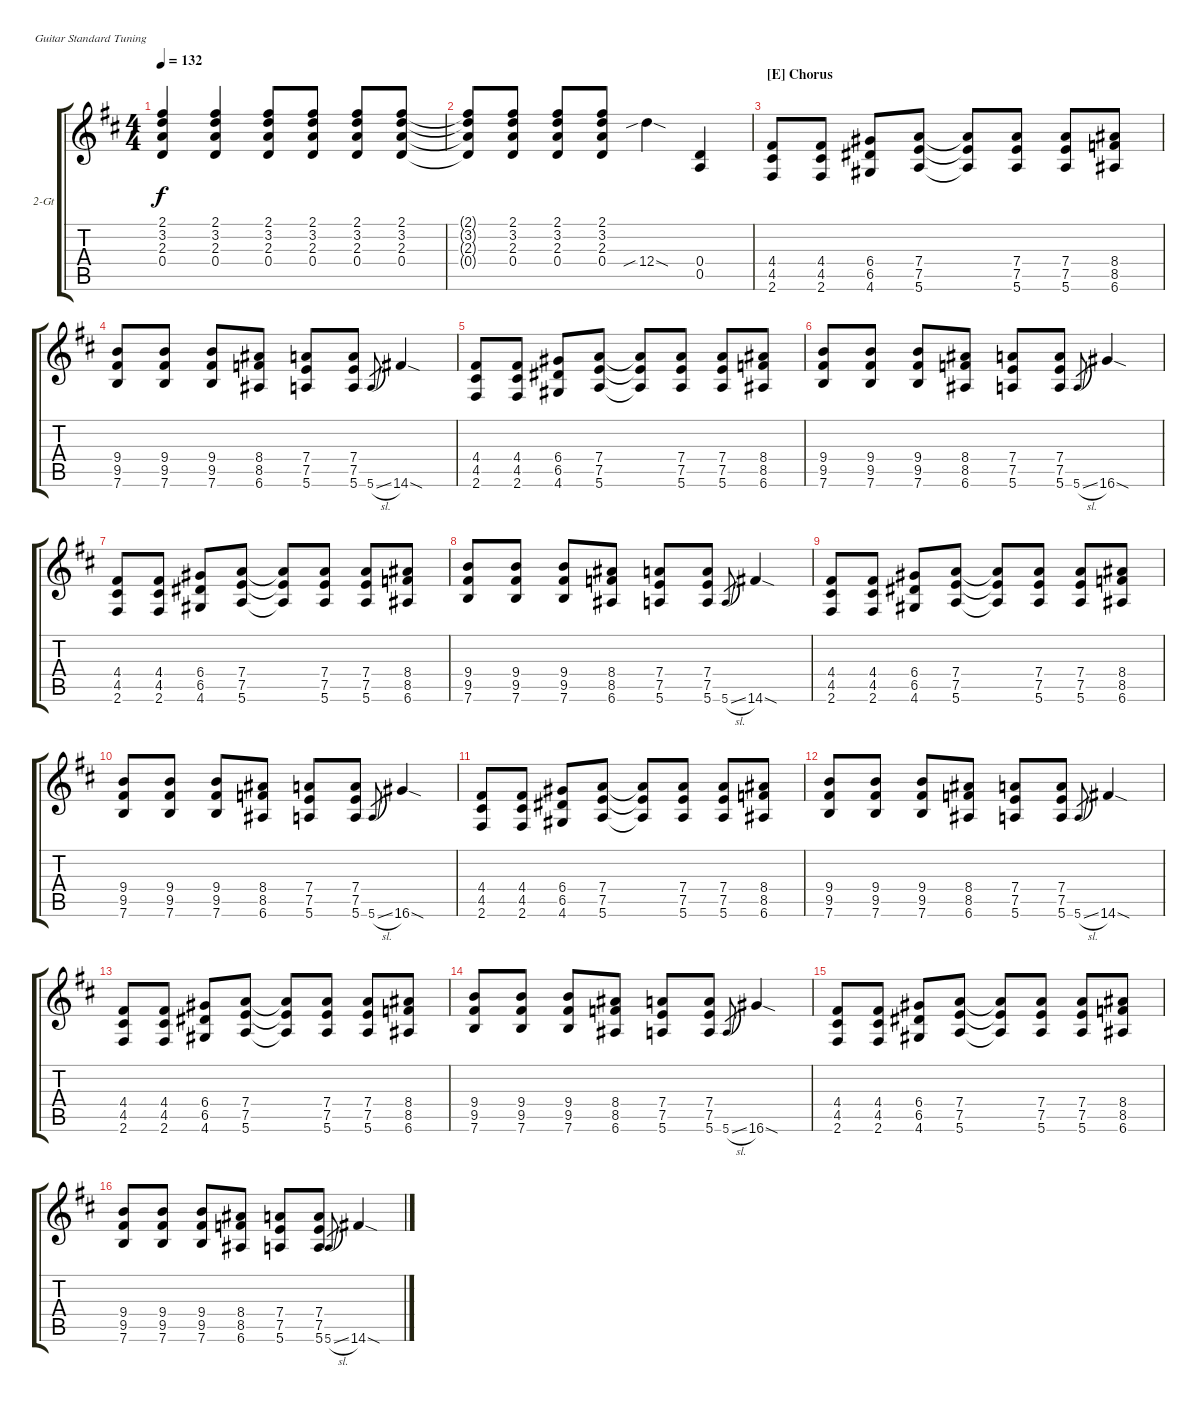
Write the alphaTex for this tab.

\defaultSystemsLayout 4
\bracketExtendMode groupsimilarinstruments
\firstSystemTrackNameOrientation horizontal
\otherSystemsTrackNameOrientation horizontal
\track ("2 Guitar" "2-Gt") {instrument distortionguitar}
\staff {score tabs}
\tuning (E4 B3 G3 D3 A2 E2)
\ts (4 4)
\tempo 132
\clef g2
\scale
1.06305
\ks d
(2.1 3.2 2.3 0.4).4{dy f} (2.1 3.2 2.3 0.4).4 (2.1 3.2 2.3 0.4).8 (2.1 3.2 2.3 0.4).8 (2.1 3.2 2.3 0.4).8 (2.1 3.2 2.3 0.4).8 |
\scale
0.936948 (2.1{t} 3.2{t} 2.3{t} 0.4{t}).8 (2.1 3.2 2.3 0.4).8 (2.1 3.2 2.3 0.4).8 (2.1 3.2 2.3 0.4).8 12.4{sib sod}.4 (0.5 0.4).4 |
\section ("E" "Chorus")
\scale
1.06305 (2.6 4.5 4.4).8 (2.6 4.5 4.4).8 (4.6 6.5 6.4).8 (5.6 7.5 7.4).8 (5.6{t} 7.5{t} 7.4{t}).8 (5.6 7.5 7.4).8 (5.6 7.5 7.4).8 (6.6 8.5 8.4).8 |
\scale
0.936948 (7.6 9.5 9.4).8 (7.6 9.5 9.4).8 (7.6 9.5 9.4).8 (6.6 8.5 8.4).8 (5.6 7.5 7.4).8 (5.6 7.5 7.4).8 5.6{sl}.8{gr} 14.6{sod}.4 |
\scale
1.06305 (2.6 4.5 4.4).8 (2.6 4.5 4.4).8 (4.6 6.5 6.4).8 (5.6 7.5 7.4).8 (5.6{t} 7.5{t} 7.4{t}).8 (5.6 7.5 7.4).8 (5.6 7.5 7.4).8 (6.6 8.5 8.4).8 |
\scale
0.936948 (7.6 9.5 9.4).8 (7.6 9.5 9.4).8 (7.6 9.5 9.4).8 (6.6 8.5 8.4).8 (5.6 7.5 7.4).8 (5.6 7.5 7.4).8 5.6{sl}.8{gr} 16.6{sod}.4 |
\scale
1.06305 (2.6 4.5 4.4).8 (2.6 4.5 4.4).8 (4.6 6.5 6.4).8 (5.6 7.5 7.4).8 (5.6{t} 7.5{t} 7.4{t}).8 (5.6 7.5 7.4).8 (5.6 7.5 7.4).8 (6.6 8.5 8.4).8 |
\scale
0.936948 (7.6 9.5 9.4).8 (7.6 9.5 9.4).8 (7.6 9.5 9.4).8 (6.6 8.5 8.4).8 (5.6 7.5 7.4).8 (5.6 7.5 7.4).8 5.6{sl}.8{gr} 14.6{sod}.4 |
\scale
1.06305 (2.6 4.5 4.4).8 (2.6 4.5 4.4).8 (4.6 6.5 6.4).8 (5.6 7.5 7.4).8 (5.6{t} 7.5{t} 7.4{t}).8 (5.6 7.5 7.4).8 (5.6 7.5 7.4).8 (6.6 8.5 8.4).8 |
\scale
0.936948 (7.6 9.5 9.4).8 (7.6 9.5 9.4).8 (7.6 9.5 9.4).8 (6.6 8.5 8.4).8 (5.6 7.5 7.4).8 (5.6 7.5 7.4).8 5.6{sl}.8{gr} 16.6{sod}.4 |
\scale
1.06305 (2.6 4.5 4.4).8 (2.6 4.5 4.4).8 (4.6 6.5 6.4).8 (5.6 7.5 7.4).8 (5.6{t} 7.5{t} 7.4{t}).8 (5.6 7.5 7.4).8 (5.6 7.5 7.4).8 (6.6 8.5 8.4).8 |
\scale
0.936948 (7.6 9.5 9.4).8 (7.6 9.5 9.4).8 (7.6 9.5 9.4).8 (6.6 8.5 8.4).8 (5.6 7.5 7.4).8 (5.6 7.5 7.4).8 5.6{sl}.8{gr} 14.6{sod}.4 |
\scale
1.06305 (2.6 4.5 4.4).8 (2.6 4.5 4.4).8 (4.6 6.5 6.4).8 (5.6 7.5 7.4).8 (5.6{t} 7.5{t} 7.4{t}).8 (5.6 7.5 7.4).8 (5.6 7.5 7.4).8 (6.6 8.5 8.4).8 |
\scale
0.936948 (7.6 9.5 9.4).8 (7.6 9.5 9.4).8 (7.6 9.5 9.4).8 (6.6 8.5 8.4).8 (5.6 7.5 7.4).8 (5.6 7.5 7.4).8 5.6{sl}.8{gr} 16.6{sod}.4 |
\scale
1.06305 (2.6 4.5 4.4).8 (2.6 4.5 4.4).8 (4.6 6.5 6.4).8 (5.6 7.5 7.4).8 (5.6{t} 7.5{t} 7.4{t}).8 (5.6 7.5 7.4).8 (5.6 7.5 7.4).8 (6.6 8.5 8.4).8 |
\scale
0.936948 (7.6 9.5 9.4).8 (7.6 9.5 9.4).8 (7.6 9.5 9.4).8 (6.6 8.5 8.4).8 (5.6 7.5 7.4).8 (5.6 7.5 7.4).8 5.6{sl}.8{gr} 14.6{sod}.4
